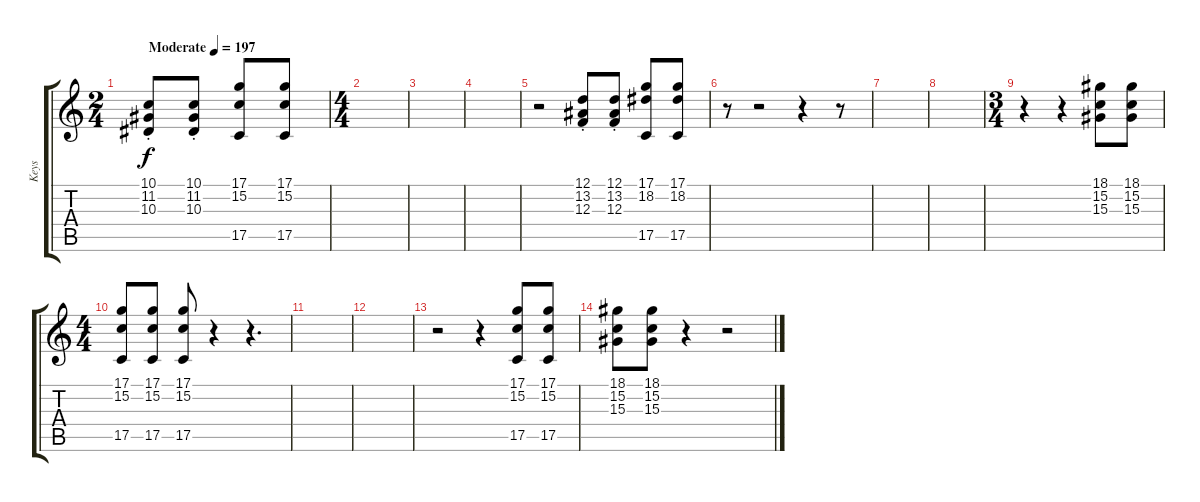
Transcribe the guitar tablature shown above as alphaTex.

\track ("Keys" "Keys") {instrument stringensemble1}
\staff {score tabs}
\tuning (D4 A3 F3 C3 G2 C2) {hide}
\ts (2 4)
\tempo (197 "Moderate")
\clef g2
\ks c
(10.1{st} 11.2{st} 10.3{st}).8{dy f volume 13 instrument stringensemble1} (10.1{st} 11.2{st} 10.3{st}).8 (17.1 15.2 17.5).8 (17.1 15.2 17.5).8 |
\ts (4 4)
|
|
|
r.2 (12.1{st} 13.2{st} 12.3{st}).8{volume 11} (12.1{st} 13.2{st} 12.3{st}).8 (17.1 18.2 17.5).8 (17.1 18.2 17.5).8 |
r.8 r.2 r.4 r.8 |
|
|
\ts (3 4)
r.4 r.4 (18.1 15.2 15.3).8 (18.1 15.2 15.3).8 |
\ts (4 4)
(17.1 15.2 17.5).8 (17.1 15.2 17.5).8 (17.1 15.2 17.5).8 r.4 r.4{d} |
|
|
r.2 r.4 (17.1 15.2 17.5).8 (17.1 15.2 17.5).8 |
(18.1 15.2 15.3).8 (18.1 15.2 15.3).8 r.4 r.2
